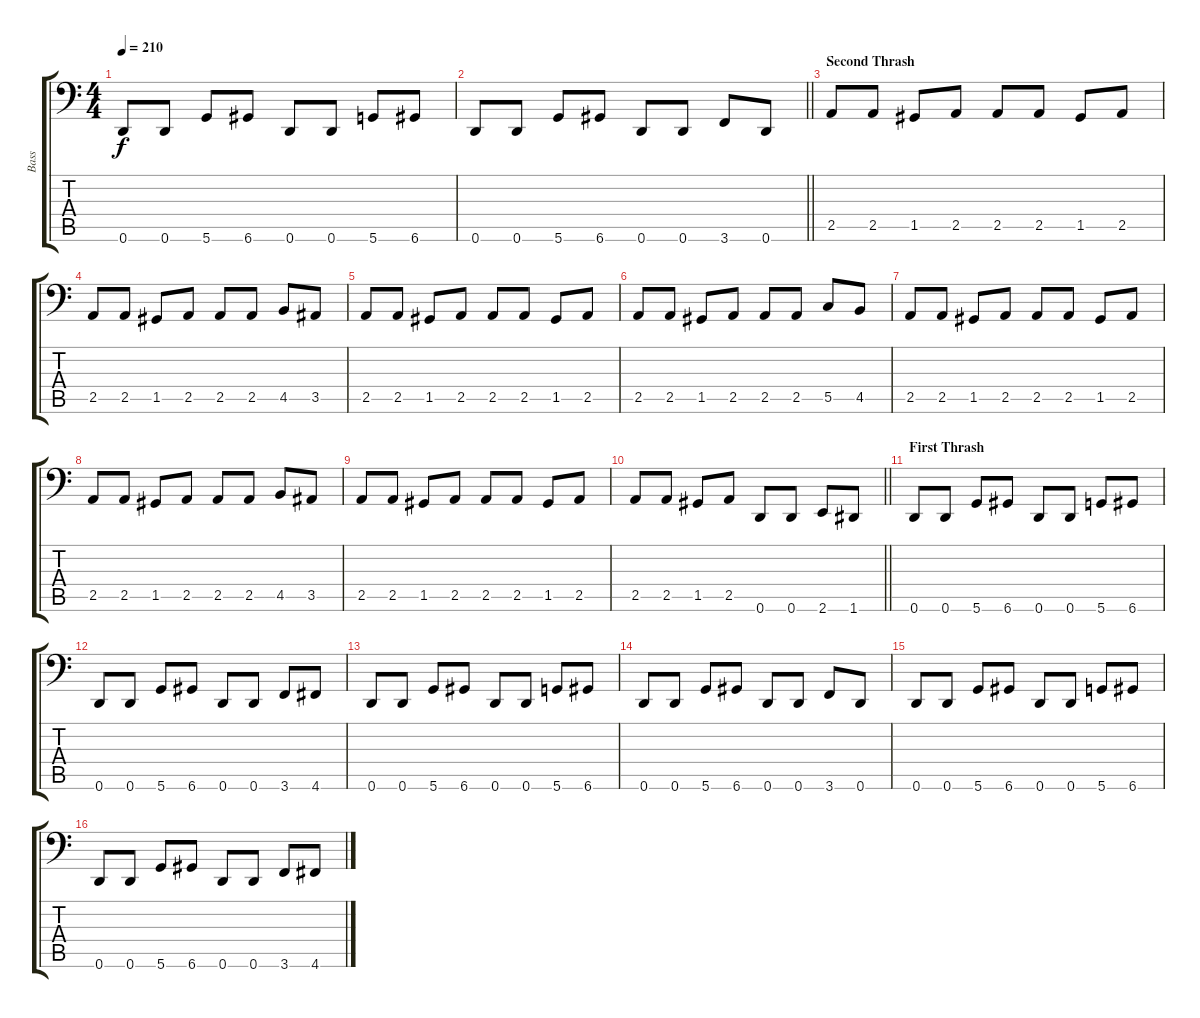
\track ("Bass" "Bass") {instrument electricbassfinger}
\staff {score tabs}
\tuning (D3 A2 F2 C2 G1 D1) {hide}
\ts (4 4)
\tempo 210
\clef f4
\ks c
0.6.8{dy f} 0.6.8 5.6.8 6.6.8 0.6.8 0.6.8 5.6.8 6.6.8 |
\barLineRight lightlight
0.6.8 0.6.8 5.6.8 6.6.8 0.6.8 0.6.8 3.6.8 0.6.8 |
\section ("" "Second Thrash")
2.5.8 2.5.8 1.5.8 2.5.8 2.5.8 2.5.8 1.5.8 2.5.8 |
2.5.8 2.5.8 1.5.8 2.5.8 2.5.8 2.5.8 4.5.8 3.5.8 |
2.5.8 2.5.8 1.5.8 2.5.8 2.5.8 2.5.8 1.5.8 2.5.8 |
2.5.8 2.5.8 1.5.8 2.5.8 2.5.8 2.5.8 5.5.8 4.5.8 |
2.5.8 2.5.8 1.5.8 2.5.8 2.5.8 2.5.8 1.5.8 2.5.8 |
2.5.8 2.5.8 1.5.8 2.5.8 2.5.8 2.5.8 4.5.8 3.5.8 |
2.5.8 2.5.8 1.5.8 2.5.8 2.5.8 2.5.8 1.5.8 2.5.8 |
\barLineRight lightlight
2.5.8 2.5.8 1.5.8 2.5.8 0.6.8 0.6.8 2.6.8 1.6.8 |
\section ("" "First Thrash")
0.6.8 0.6.8 5.6.8 6.6.8 0.6.8 0.6.8 5.6.8 6.6.8 |
0.6.8 0.6.8 5.6.8 6.6.8 0.6.8 0.6.8 3.6.8 4.6.8 |
0.6.8 0.6.8 5.6.8 6.6.8 0.6.8 0.6.8 5.6.8 6.6.8 |
0.6.8 0.6.8 5.6.8 6.6.8 0.6.8 0.6.8 3.6.8 0.6.8 |
0.6.8 0.6.8 5.6.8 6.6.8 0.6.8 0.6.8 5.6.8 6.6.8 |
0.6.8 0.6.8 5.6.8 6.6.8 0.6.8 0.6.8 3.6.8 4.6.8
